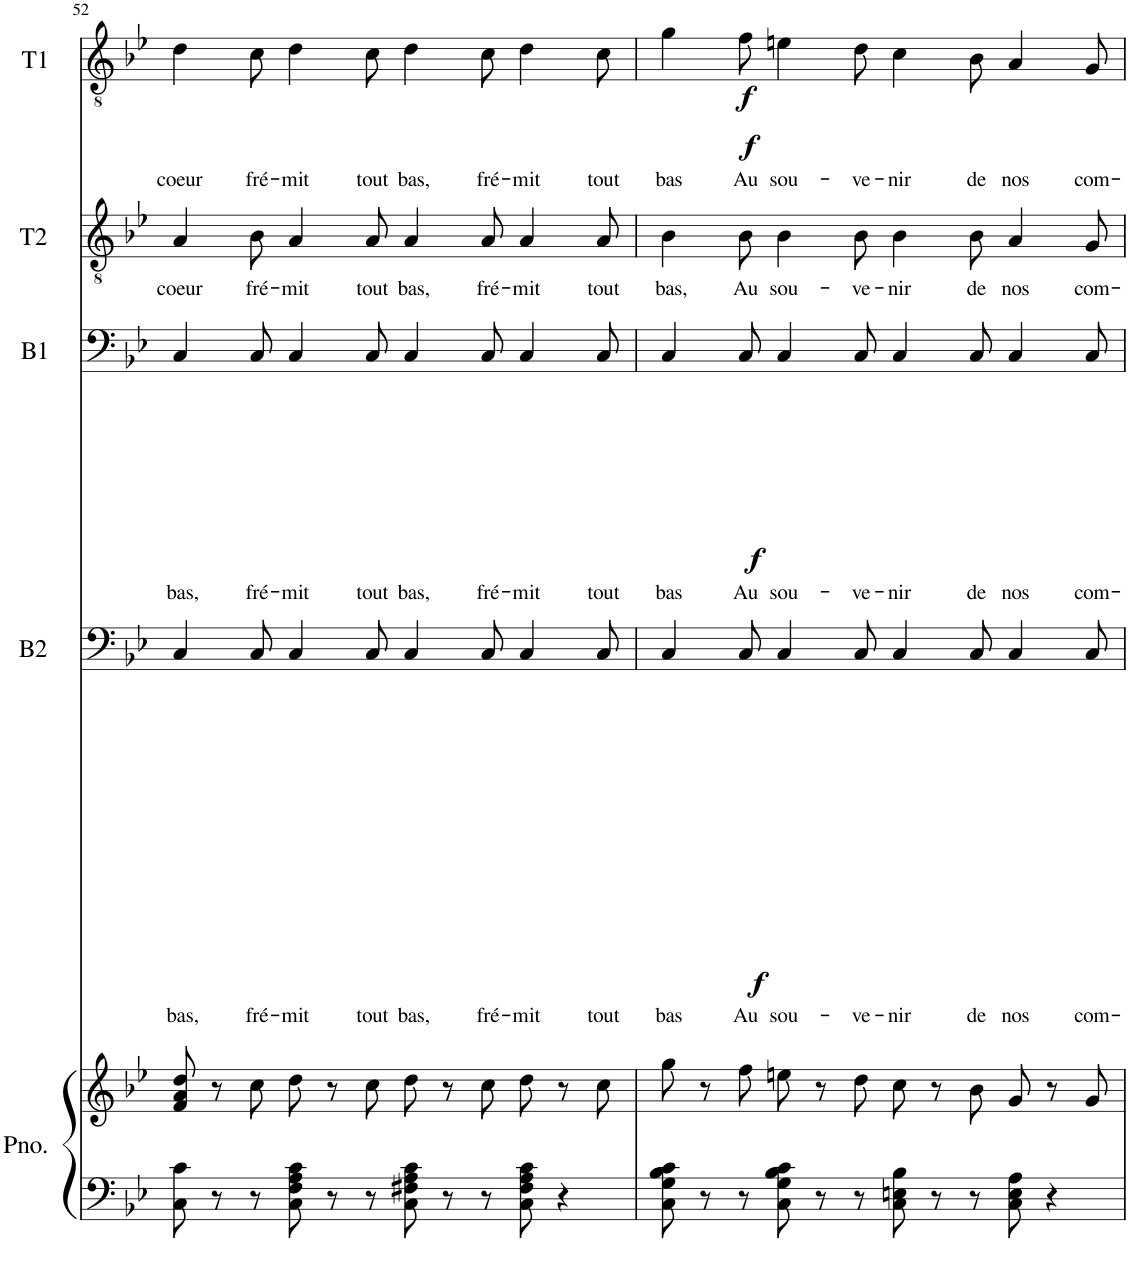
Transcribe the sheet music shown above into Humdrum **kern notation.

**kern	**kern	**kern	**text	**dynam	**kern	**text	**dynam	**kern	**text	**kern	**text	**dynam
*part5	*part5	*part4	*part4	*part4	*part3	*part3	*part3	*part2	*part2	*part1	*part1	*part1
*staff6	*staff5	*staff4	*staff4	*staff4	*staff3	*staff3	*staff3	*staff2	*staff2	*staff1	*staff1	*staff1
*I"Piano	*	*I"B2	*	*	*I"B1	*	*	*I"T2	*	*I"T1	*	*
*I'Pno.	*	*I'B2	*	*	*I'B1	*	*	*I'T2	*	*I'T1	*	*
!!LO:PB:g=z
*clefF4	*clefG2	*clefF4	*	*	*clefF4	*	*	*clefGv2	*	*clefGv2	*	*
*k[b-e-]	*k[b-e-]	*k[b-e-]	*	*	*k[b-e-]	*	*	*k[b-e-]	*	*k[b-e-]	*	*
*M12/8	*M12/8	*M12/8	*	*	*M12/8	*	*	*M12/8	*	*M12/8	*	*
=52	=52	=52	=52	=52	=52	=52	=52	=52	=52	=52	=52	=52
!	!	!	!LO:LY:b	!	!	!LO:LY:b	!	!	!LO:LY:b	!	!LO:LY:b	!
8C\ 8c\	8f/ 8a/ 8dd/	4C/	bas,	.	4C/	bas,	.	4A/	coeur	4d\	coeur	.
8r	8r	.	.	.	.	.	.	.	.	.	.	.
!	!	!	!LO:LY:b	!	!	!LO:LY:b	!	!	!LO:LY:b	!	!LO:LY:b	!
8r	8cc\	8C/	fré-	.	8C/	fré-	.	8B-\	fré-	8c\	fré-	.
!	!	!	!LO:LY:b	!	!	!LO:LY:b	!	!	!LO:LY:b	!	!LO:LY:b	!
8C\ 8F\ 8A\ 8c\	8dd\	4C/	-mit	.	4C/	-mit	.	4A/	-mit	4d\	-mit	.
8r	8r	.	.	.	.	.	.	.	.	.	.	.
!	!	!	!LO:LY:b	!	!	!LO:LY:b	!	!	!LO:LY:b	!	!LO:LY:b	!
8r	8cc\	8C/	tout	.	8C/	tout	.	8A/	tout	8c\	tout	.
!	!	!	!LO:LY:b	!	!	!LO:LY:b	!	!	!LO:LY:b	!	!LO:LY:b	!
8C\ 8F#X\ 8A\ 8c\	8dd\	4C/	bas,	.	4C/	bas,	.	4A/	bas,	4d\	bas,	.
8r	8r	.	.	.	.	.	.	.	.	.	.	.
!	!	!	!LO:LY:b	!	!	!LO:LY:b	!	!	!LO:LY:b	!	!LO:LY:b	!
8r	8cc\	8C/	fré-	.	8C/	fré-	.	8A/	fré-	8c\	fré-	.
!	!	!	!LO:LY:b	!	!	!LO:LY:b	!	!	!LO:LY:b	!	!LO:LY:b	!
8C\ 8F#\ 8A\ 8c\	8dd\	4C/	-mit	.	4C/	-mit	.	4A/	-mit	4d\	-mit	.
4r	8r	.	.	.	.	.	.	.	.	.	.	.
!	!	!	!LO:LY:b	!	!	!LO:LY:b	!	!	!LO:LY:b	!	!LO:LY:b	!
.	8cc\	8C/	tout	.	8C/	tout	.	8A/	tout	8c\	tout	.
=53	=53	=53	=53	=53	=53	=53	=53	=53	=53	=53	=53	=53
!	!	!	!LO:LY:b	!LO:DY:b	!	!LO:LY:b	!LO:DY:b	!	!LO:LY:b	!	!LO:LY:b	!LO:DY:b
!	!	!	!	!	!	!	!	!	!	!	!	!LO:DY:n=1:b
8C\ 8G\ 8B-\ 8c\	8gg\	4C/	bas	f	4C/	bas	f	4B-\	bas,	4g\	bas	f f
8r	8r	.	.	.	.	.	.	.	.	.	.	.
!	!	!	!LO:LY:b	!	!	!LO:LY:b	!	!	!LO:LY:b	!	!LO:LY:b	!
8r	8ff\	8C/	Au	.	8C/	Au	.	8B-\	Au	8f\	Au	.
!	!	!	!LO:LY:b	!	!	!LO:LY:b	!	!	!LO:LY:b	!	!LO:LY:b	!
8C\ 8G\ 8B-\ 8c\	8een\	4C/	sou-	.	4C/	sou-	.	4B-\	sou-	4en\	sou-	.
8r	8r	.	.	.	.	.	.	.	.	.	.	.
!	!	!	!LO:LY:b	!	!	!LO:LY:b	!	!	!LO:LY:b	!	!LO:LY:b	!
8r	8dd\	8C/	-ve-	.	8C/	-ve-	.	8B-\	-ve-	8d\	-ve-	.
!	!	!	!LO:LY:b	!	!	!LO:LY:b	!	!	!LO:LY:b	!	!LO:LY:b	!
8C\ 8En\ 8B-\	8cc\	4C/	-nir	.	4C/	-nir	.	4B-\	-nir	4c\	-nir	.
8r	8r	.	.	.	.	.	.	.	.	.	.	.
!	!	!	!LO:LY:b	!	!	!LO:LY:b	!	!	!LO:LY:b	!	!LO:LY:b	!
8r	8b-\	8C/	de	.	8C/	de	.	8B-\	de	8B-\	de	.
!	!	!	!LO:LY:b	!	!	!LO:LY:b	!	!	!LO:LY:b	!	!LO:LY:b	!
8C\ 8E\ 8A\	8g/	4C/	nos	.	4C/	nos	.	4A/	nos	4A/	nos	.
4r	8r	.	.	.	.	.	.	.	.	.	.	.
!	!	!	!LO:LY:b	!	!	!LO:LY:b	!	!	!LO:LY:b	!	!LO:LY:b	!
.	8g/	8C/	com-	.	8C/	com-	.	8G/	com-	8G/	com-	.
=	=	=	=	=	=	=	=	=	=	=	=	=
*-	*-	*-	*-	*-	*-	*-	*-	*-	*-	*-	*-	*-
